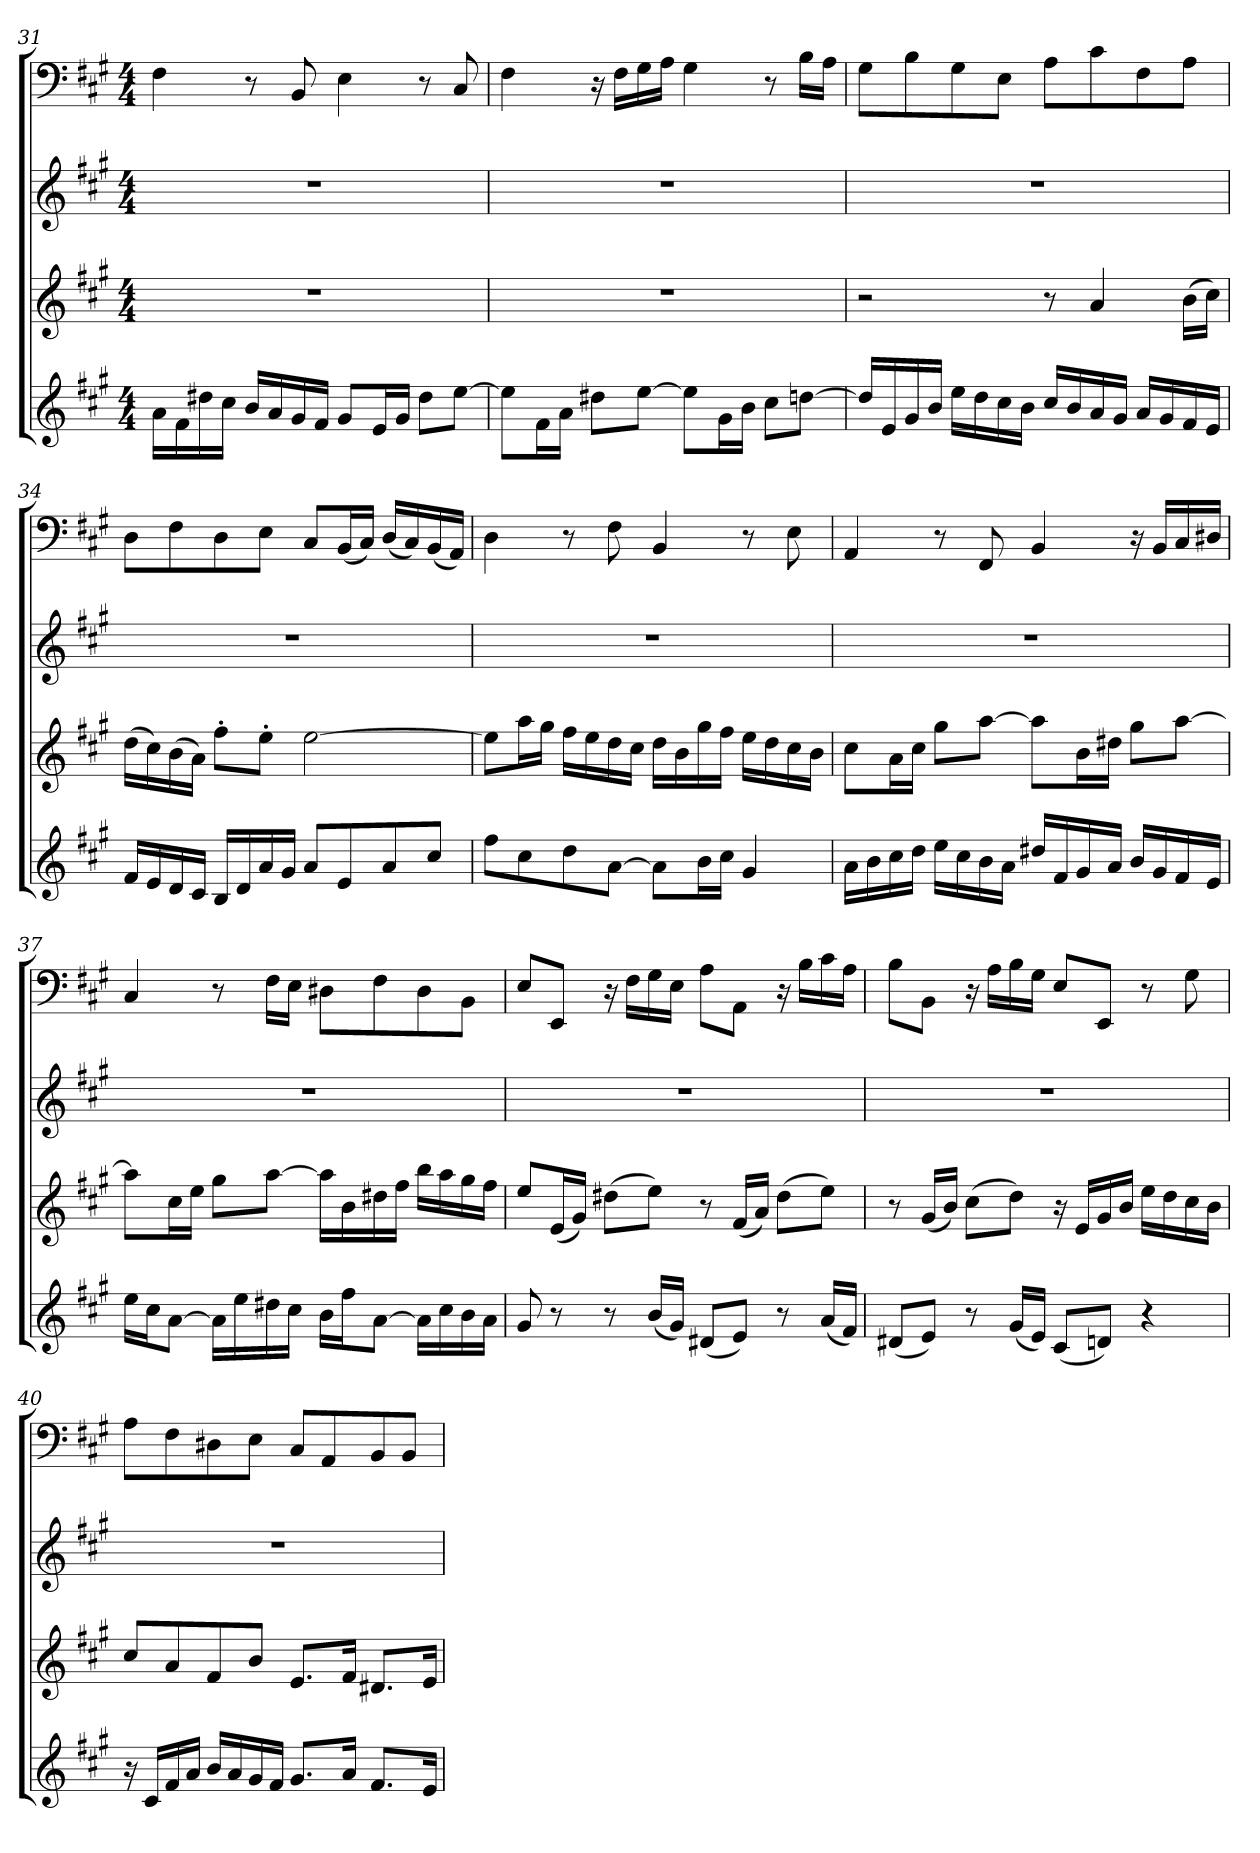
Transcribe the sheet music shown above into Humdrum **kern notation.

**kern	**kern	**kern	**kern
*part4	*part3	*part2	*part1
*staff4	*staff3	*staff2	*staff1
*clefG2	*clefG2	*clefG2	*clefF4
*k[f#c#g#]	*k[f#c#g#]	*k[f#c#g#]	*k[f#c#g#]
*A:	*A:	*A:	*A:
*M4/4	*M4/4	*M4/4	*M4/4
=31	=31	=31	=31
16a\LL	1r	1r	4F#\
16f#\	.	.	.
16dd#X\	.	.	.
16cc#\JJ	.	.	.
16b/LL	.	.	8r
16a/	.	.	.
16g#/	.	.	8BB/
16f#/JJ	.	.	.
8g#/L	.	.	4E\
16e/L	.	.	.
16g#/JJ	.	.	.
8dd#\L	.	.	8r
[8ee\J	.	.	8C#/
=32	=32	=32	=32
8ee\L]	1r	1r	4F#\
16f#\L	.	.	.
16a\JJ	.	.	.
8dd#X\L	.	.	16r
.	.	.	16F#\LL
[8ee\J	.	.	16G#\
.	.	.	16A\JJ
8ee\L]	.	.	4G#\
16g#\L	.	.	.
16b\JJ	.	.	.
8cc#\L	.	.	8r
[8ddn\J	.	.	16B\LL
.	.	.	16A\JJ
=33	=33	=33	=33
16dd/LL]	2r	1r	8G#\L
16e/	.	.	.
16g#/	.	.	8B\
16b/JJ	.	.	.
16ee\LL	.	.	8G#\
16dd\	.	.	.
16cc#\	.	.	8E\J
16b\JJ	.	.	.
16cc#/LL	8r	.	8A\L
16b/	.	.	.
16a/	4a/	.	8c#\
16g#/JJ	.	.	.
16a/LL	.	.	8F#\
16g#/	.	.	.
16f#/	(16b\LL	.	8A\J
16e/JJ	16cc#\JJ)	.	.
=34	=34	=34	=34
16f#/LL	(16dd\LL	1r	8D\L
16e/	16cc#\)	.	.
16d/	(16b\	.	8F#\
16c#/JJ	16a\JJ)	.	.
16B/LL	8ff#'\L	.	8D\
16d/	.	.	.
16a/	8ee'\J	.	8E\J
16g#/JJ	.	.	.
8a/L	[2ee\	.	8C#/L
8e/	.	.	(16BB/L
.	.	.	16C#/JJ)
8a/	.	.	(16D/LL
.	.	.	16C#/)
8cc#/J	.	.	(16BB/
.	.	.	16AA/JJ)
=35	=35	=35	=35
8ff#\L	8ee\L]	1r	4D\
8cc#\	16aa\L	.	.
.	16gg#\JJ	.	.
8dd\	16ff#\LL	.	8r
.	16ee\	.	.
[8a\J	16dd\	.	8F#\
.	16cc#\JJ	.	.
8a\L]	16dd\LL	.	4BB/
.	16b\	.	.
16b\L	16gg#\	.	.
16cc#\JJ	16ff#\JJ	.	.
4g#/	16ee\LL	.	8r
.	16dd\	.	.
.	16cc#\	.	8E\
.	16b\JJ	.	.
=36	=36	=36	=36
16a\LL	8cc#\L	1r	4AA/
16b\	.	.	.
16cc#\	16a\L	.	.
16dd\JJ	16cc#\JJ	.	.
16ee\LL	8gg#\L	.	8r
16cc#\	.	.	.
16b\	[8aa\J	.	8FF#/
16a\JJ	.	.	.
16dd#X/LL	8aa\L]	.	4BB/
16f#/	.	.	.
16g#/	16b\L	.	.
16a/JJ	16dd#X\JJ	.	.
16b/LL	8gg#\L	.	16r
16g#/	.	.	16BB/LL
16f#/	[8aa\J	.	16C#/
16e/JJ	.	.	16D#X/JJ
=37	=37	=37	=37
16ee\LL	8aa\L]	1r	4C#/
16cc#\J	.	.	.
[8a\J	16cc#\L	.	.
.	16ee\JJ	.	.
16a\LL]	8gg#\L	.	8r
16ee\	.	.	.
16dd#X\	[8aa\J	.	16F#\LL
16cc#\JJ	.	.	16E\JJ
16b\LL	16aa\LL]	.	8D#X\L
16ff#\J	16b\	.	.
[8a\J	16dd#X\	.	8F#\
.	16ff#\JJ	.	.
16a\LL]	16bb\LL	.	8D#\
16cc#\	16aa\	.	.
16b\	16gg#\	.	8BB\J
16a\JJ	16ff#\JJ	.	.
=38	=38	=38	=38
8g#/	8ee/L	1r	8E/L
8r	(16e/L	.	8EE/J
.	16g#/JJ)	.	.
8r	(8dd#X\L	.	16r
.	.	.	16F#\LL
(16b/LL	8ee\J)	.	16G#\
16g#/JJ)	.	.	16E\JJ
(8d#X/L	8r	.	8A\L
8e/J)	(16f#/LL	.	8AA\J
.	16a/JJ)	.	.
8r	(8dd#\L	.	16r
.	.	.	16B\LL
(16a/LL	8ee\J)	.	16c#\
16f#/JJ)	.	.	16A\JJ
=39	=39	=39	=39
(8d#X/L	8r	1r	8B\L
8e/J)	(16g#/LL	.	8BB\J
.	16b/JJ)	.	.
8r	(8cc#\L	.	16r
.	.	.	16A\LL
(16g#/LL	8dd\J)	.	16B\
16e/JJ)	.	.	16G#\JJ
(8c#/L	16r	.	8E/L
.	16e/LL	.	.
8dn/J)	16g#/	.	8EE/J
.	16b/JJ	.	.
4r	16ee\LL	.	8r
.	16dd\	.	.
.	16cc#\	.	8G#\
.	16b\JJ	.	.
=40	=40	=40	=40
16r	8cc#/L	1r	8A\L
16c#/LL	.	.	.
16f#/	8a/	.	8F#\
16a/JJ	.	.	.
16b/LL	8f#/	.	8D#X\
16a/	.	.	.
16g#/	8b/J	.	8E\J
16f#/JJ	.	.	.
8.g#/L	8.e/L	.	8C#/L
.	.	.	8AA/
16a/Jk	16f#/Jk	.	.
8.f#/L	8.d#X/L	.	8BB/
.	.	.	8BB/J
16e/Jk	16e/Jk	.	.
=	=	=	=
*-	*-	*-	*-
